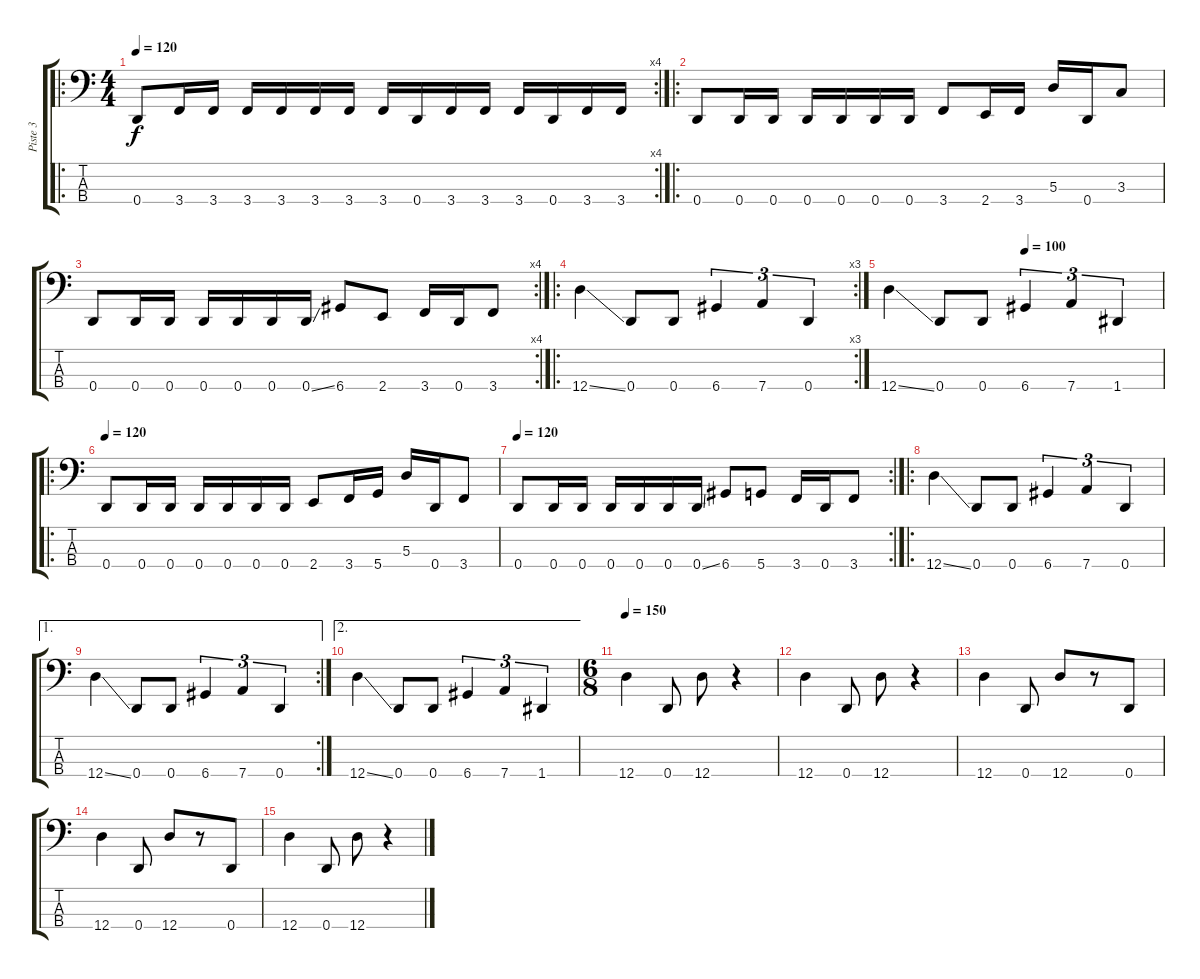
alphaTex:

\track ("Piste 3" "Piste 3") {instrument electricbassfinger}
\staff {score tabs}
\tuning (G2 D2 A1 D1) {hide}
\ro
\rc 4
\ts (4 4)
\tempo 120
\clef f4
\ks c
0.4.8{dy f} 3.4.16 3.4.16 3.4.16 3.4.16 3.4.16 3.4.16 3.4.16 0.4.16 3.4.16 3.4.16 3.4.16 0.4.16 3.4.16 3.4.16 |
\ro
0.4.8 0.4.16 0.4.16 0.4.16 0.4.16 0.4.16 0.4.16 3.4.8 2.4.16 3.4.16 5.3.16 0.4.16 3.3.8 |
\rc 4
0.4.8 0.4.16 0.4.16 0.4.16 0.4.16 0.4.16 0.4{ss}.16 6.4.8 2.4.8 3.4.16 0.4.16 3.4.8 |
\ro
\rc 3
12.4{ss}.4 0.4.8 0.4.8 6.4.4{tu (3 2)} 7.4.4{tu (3 2)} 0.4.4{tu (3 2)} |
\tempo (100 0.5)
12.4{ss}.4 0.4.8 0.4.8 6.4.4{tu (3 2)} 7.4.4{tu (3 2)} 1.4.4{tu (3 2)} |
\ro
\tempo 120
0.4.8 0.4.16 0.4.16 0.4.16 0.4.16 0.4.16 0.4.16 2.4.8 3.4.16 5.4.16 5.3.16 0.4.16 3.4.8 |
\rc 2
\tempo 120
0.4.8 0.4.16 0.4.16 0.4.16 0.4.16 0.4.16 0.4{ss}.16 6.4.8 5.4.8 3.4.16 0.4.16 3.4.8 |
\ro
12.4{ss}.4 0.4.8 0.4.8 6.4.4{tu (3 2)} 7.4.4{tu (3 2)} 0.4.4{tu (3 2)} |
\ae 1
\rc 2
12.4{ss}.4 0.4.8 0.4.8 6.4.4{tu (3 2)} 7.4.4{tu (3 2)} 0.4.4{tu (3 2)} |
\ae 2
12.4{ss}.4 0.4.8 0.4.8 6.4.4{tu (3 2)} 7.4.4{tu (3 2)} 1.4.4{tu (3 2)} |
\ts (6 8)
\tempo 150
12.4.4 0.4.8 12.4.8 r.4 |
12.4.4 0.4.8 12.4.8 r.4 |
12.4.4 0.4.8 12.4.8 r.8 0.4.8 |
12.4.4 0.4.8 12.4.8 r.8 0.4.8 |
12.4.4 0.4.8 12.4.8 r.4
